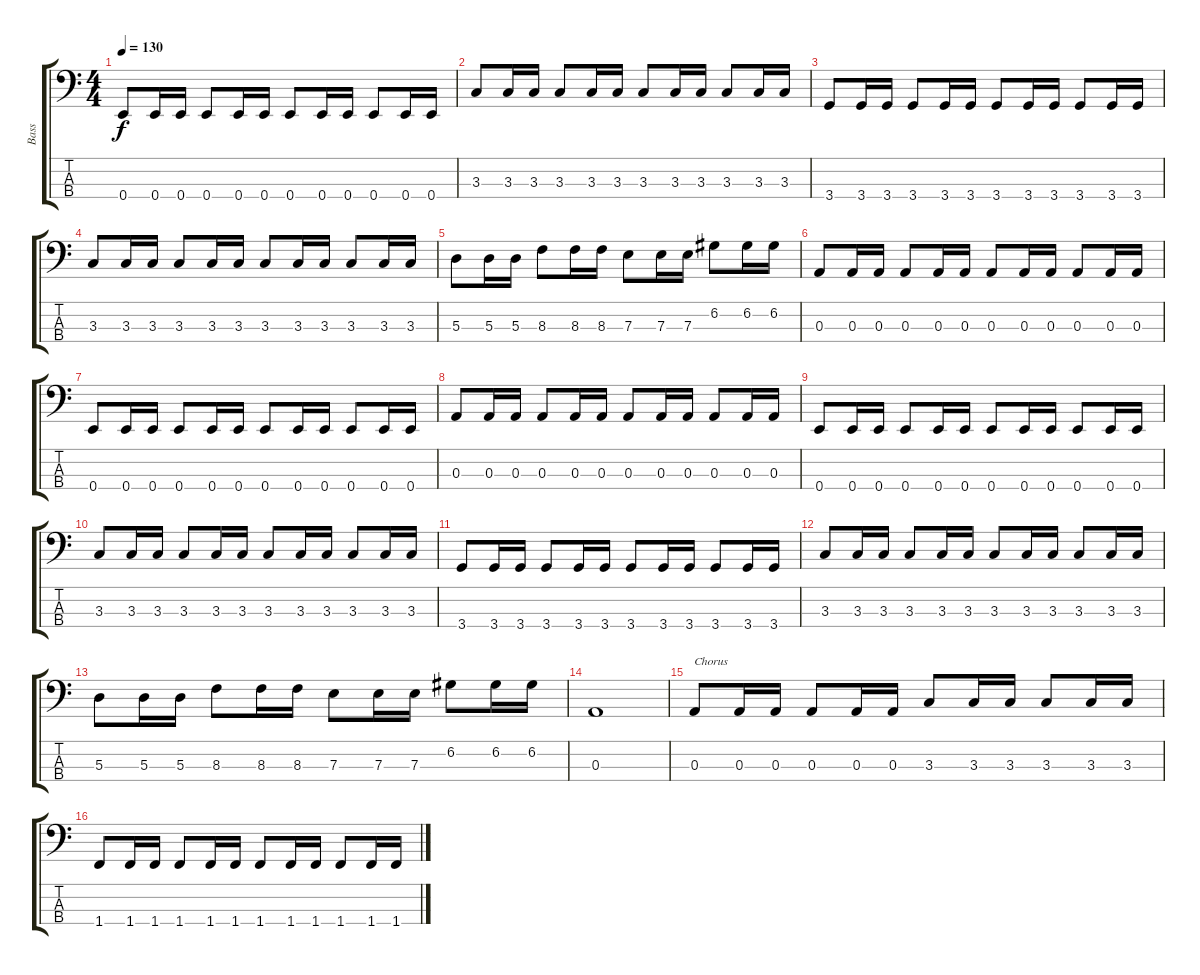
\track ("Bass" "Bass") {instrument electricbassfinger}
\staff {score tabs}
\tuning (G2 D2 A1 E1) {hide}
\ts (4 4)
\tempo 130
\clef f4
\ks c
0.4.8{dy f} 0.4.16 0.4.16 0.4.8 0.4.16 0.4.16 0.4.8 0.4.16 0.4.16 0.4.8 0.4.16 0.4.16 |
3.3.8 3.3.16 3.3.16 3.3.8 3.3.16 3.3.16 3.3.8 3.3.16 3.3.16 3.3.8 3.3.16 3.3.16 |
3.4.8 3.4.16 3.4.16 3.4.8 3.4.16 3.4.16 3.4.8 3.4.16 3.4.16 3.4.8 3.4.16 3.4.16 |
3.3.8 3.3.16 3.3.16 3.3.8 3.3.16 3.3.16 3.3.8 3.3.16 3.3.16 3.3.8 3.3.16 3.3.16 |
5.3.8 5.3.16 5.3.16 8.3.8 8.3.16 8.3.16 7.3.8 7.3.16 7.3.16 6.2.8 6.2.16 6.2.16 |
0.3.8 0.3.16 0.3.16 0.3.8 0.3.16 0.3.16 0.3.8 0.3.16 0.3.16 0.3.8 0.3.16 0.3.16 |
0.4.8 0.4.16 0.4.16 0.4.8 0.4.16 0.4.16 0.4.8 0.4.16 0.4.16 0.4.8 0.4.16 0.4.16 |
0.3.8 0.3.16 0.3.16 0.3.8 0.3.16 0.3.16 0.3.8 0.3.16 0.3.16 0.3.8 0.3.16 0.3.16 |
0.4.8 0.4.16 0.4.16 0.4.8 0.4.16 0.4.16 0.4.8 0.4.16 0.4.16 0.4.8 0.4.16 0.4.16 |
3.3.8 3.3.16 3.3.16 3.3.8 3.3.16 3.3.16 3.3.8 3.3.16 3.3.16 3.3.8 3.3.16 3.3.16 |
3.4.8 3.4.16 3.4.16 3.4.8 3.4.16 3.4.16 3.4.8 3.4.16 3.4.16 3.4.8 3.4.16 3.4.16 |
3.3.8 3.3.16 3.3.16 3.3.8 3.3.16 3.3.16 3.3.8 3.3.16 3.3.16 3.3.8 3.3.16 3.3.16 |
5.3.8 5.3.16 5.3.16 8.3.8 8.3.16 8.3.16 7.3.8 7.3.16 7.3.16 6.2.8 6.2.16 6.2.16 |
0.3.1 |
0.3.8{txt "Chorus"} 0.3.16 0.3.16 0.3.8 0.3.16 0.3.16 3.3.8 3.3.16 3.3.16 3.3.8 3.3.16 3.3.16 |
1.4.8 1.4.16 1.4.16 1.4.8 1.4.16 1.4.16 1.4.8 1.4.16 1.4.16 1.4.8 1.4.16 1.4.16
